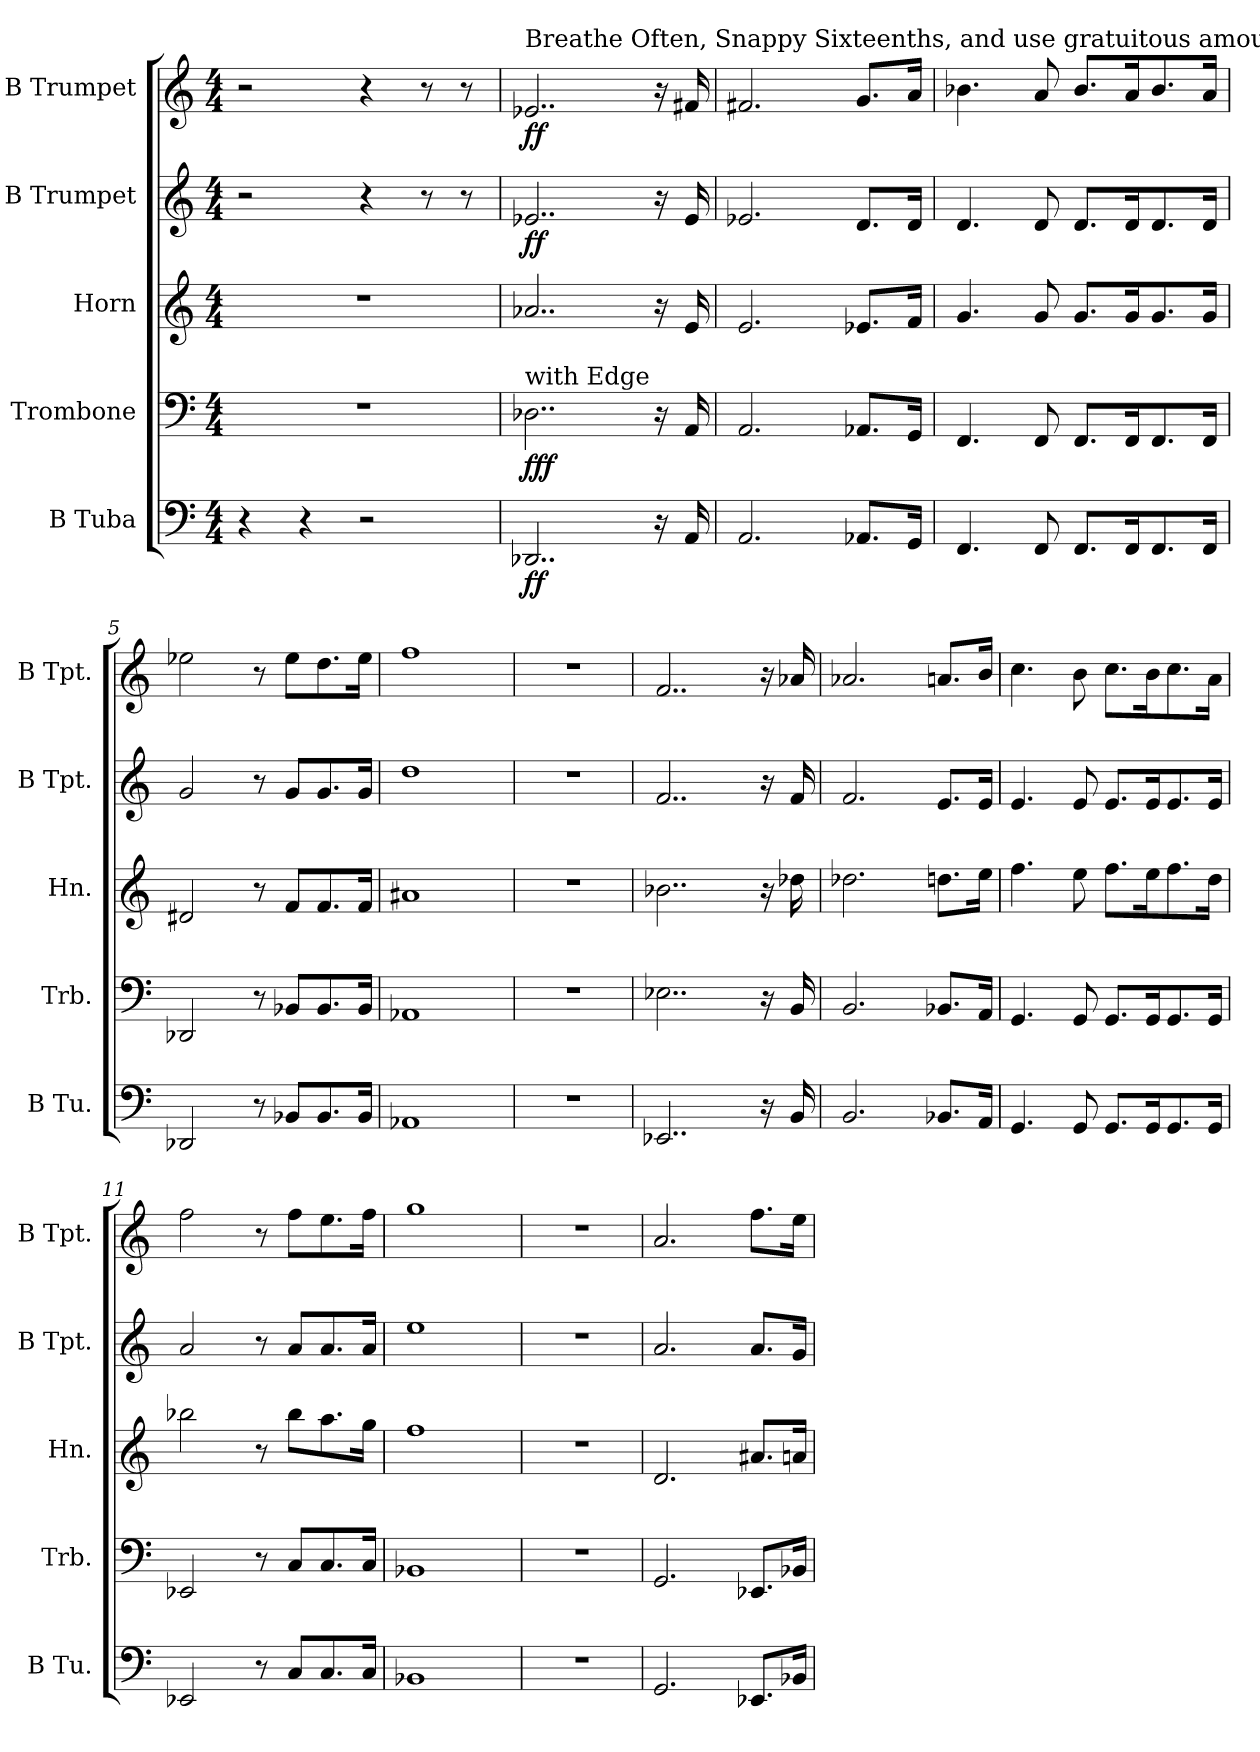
**kern	**dynam	**kern	**dynam	**kern	**kern	**dynam	**kern	**dynam
*part5	*part5	*part4	*part4	*part3	*part2	*part2	*part1	*part1
*staff5	*staff5	*staff4	*staff4	*staff3	*staff2	*staff2	*staff1	*staff1
*I"B Tuba	*	*I"Trombone	*	*I"Horn	*I"B Trumpet	*	*I"B Trumpet	*
*I'B Tu.	*	*I'Trb.	*	*I'Hn.	*I'B Tpt.	*	*I'B Tpt.	*
*clefF4	*	*clefF4	*	*clefG2	*	*	*	*
*	*	*	*	*ITrd4c7	*ITrd1c2	*	*ITrd1c2	*
*k[]	*	*k[]	*	*k[b-]	*k[b-e-]	*	*k[b-e-]	*
*C:	*	*C:	*	*F:	*B-:	*	*B-:	*
*M4/4	*	*M4/4	*	*M4/4	*M4/4	*	*M4/4	*
=1	=1	=1	=1	=1	=1	=1	=1	=1
4r	.	1r	.	1r	2r	.	2r	.
4r	.	.	.	.	.	.	.	.
2r	.	.	.	.	4r	.	4r	.
.	.	.	.	.	8r	.	8r	.
.	.	.	.	.	8r	.	8r	.
=2	=2	=2	=2	=2	=2	=2	=2	=2
!	!	!	!	!	!	!	!LO:TX:a:t=Breathe Often, Snappy Sixteenths, and use gratuitous amounts of style.	!
!	!	!LO:TX:a:t=with Edge	!	!	!	!	!	!
!	!LO:DY:b	!	!LO:DY:b	!	!	!LO:DY:b	!	!LO:DY:b
2..DD-X/	ff	2..D-X\	fff	2..d-X/	2..d-X/	ff	2..d-X/	ff
16r	.	16r	.	16r	16r	.	16r	.
16AA/	.	16AA/	.	16A/	16d-/	.	16en/	.
=3	=3	=3	=3	=3	=3	=3	=3	=3
2.AA/	.	2.AA/	.	2.A/	2.d-X/	.	2.en/	.
8.AA-X/L	.	8.AA-X/L	.	8.A-X/L	8.c/L	.	8.f/L	.
16GG/Jk	.	16GG/Jk	.	16B-/Jk	16c/Jk	.	16g/Jk	.
=4	=4	=4	=4	=4	=4	=4	=4	=4
4.FF/	.	4.FF/	.	4.c/	4.c/	.	4.a-X\	.
8FF/	.	8FF/	.	8c/	8c/	.	8g/	.
8.FF/L	.	8.FF/L	.	8.c/L	8.c/L	.	8.a-/L	.
16FF/K	.	16FF/K	.	16c/K	16c/K	.	16g/K	.
8.FF/	.	8.FF/	.	8.c/	8.c/	.	8.a-/	.
16FF/Jk	.	16FF/Jk	.	16c/Jk	16c/Jk	.	16g/Jk	.
=5	=5	=5	=5	=5	=5	=5	=5	=5
2DD-X/	.	2DD-X/	.	2G#X/	2f/	.	2dd-X\	.
8r	.	8r	.	8r	8r	.	8r	.
8BB-X/L	.	8BB-X/L	.	8B-/L	8f/L	.	8dd-\L	.
8.BB-/	.	8.BB-/	.	8.B-/	8.f/	.	8.cc\	.
16BB-/Jk	.	16BB-/Jk	.	16B-/Jk	16f/Jk	.	16dd-\Jk	.
=6	=6	=6	=6	=6	=6	=6	=6	=6
1AA-X	.	1AA-X	.	1d#X	1cc	.	1ee-	.
=7	=7	=7	=7	=7	=7	=7	=7	=7
1r	.	1r	.	1r	1r	.	1r	.
!!LO:LB:g=z
=8	=8	=8	=8	=8	=8	=8	=8	=8
2..EE-X/	.	2..E-X\	.	2..e-X\	2..e-/	.	2..e-/	.
16r	.	16r	.	16r	16r	.	16r	.
16BB/	.	16BB/	.	16g-X\	16e-/	.	16g-X/	.
=9	=9	=9	=9	=9	=9	=9	=9	=9
2.BB/	.	2.BB/	.	2.g-X\	2.e-/	.	2.g-X/	.
8.BB-X/L	.	8.BB-X/L	.	8.gn\L	8.d/L	.	8.gn/L	.
16AA/Jk	.	16AA/Jk	.	16a\Jk	16d/Jk	.	16a/Jk	.
=10	=10	=10	=10	=10	=10	=10	=10	=10
4.GG/	.	4.GG/	.	4.b-\	4.d/	.	4.b-\	.
8GG/	.	8GG/	.	8a\	8d/	.	8a\	.
8.GG/L	.	8.GG/L	.	8.b-\L	8.d/L	.	8.b-\L	.
16GG/K	.	16GG/K	.	16a\K	16d/K	.	16a\K	.
8.GG/	.	8.GG/	.	8.b-\	8.d/	.	8.b-\	.
16GG/Jk	.	16GG/Jk	.	16g\Jk	16d/Jk	.	16g\Jk	.
=11	=11	=11	=11	=11	=11	=11	=11	=11
2EE-X/	.	2EE-X/	.	2ee-X\	2g/	.	2ee-\	.
8r	.	8r	.	8r	8r	.	8r	.
8C/L	.	8C/L	.	8ee-\L	8g/L	.	8ee-\L	.
8.C/	.	8.C/	.	8.dd\	8.g/	.	8.dd\	.
16C/Jk	.	16C/Jk	.	16cc\Jk	16g/Jk	.	16ee-\Jk	.
=12	=12	=12	=12	=12	=12	=12	=12	=12
1BB-X	.	1BB-X	.	1b-	1dd	.	1ff	.
=13	=13	=13	=13	=13	=13	=13	=13	=13
1r	.	1r	.	1r	1r	.	1r	.
!!LO:PB:g=z
=14	=14	=14	=14	=14	=14	=14	=14	=14
2.GG/	.	2.GG/	.	2.G/	2.g/	.	2.g/	.
8.EE-X/L	.	8.EE-X/L	.	8.d#X/L	8.g/L	.	8.ee-\L	.
16BB-X/Jk	.	16BB-X/Jk	.	16dn/Jk	16f/Jk	.	16dd\Jk	.
=	=	=	=	=	=	=	=	=
*-	*-	*-	*-	*-	*-	*-	*-	*-
